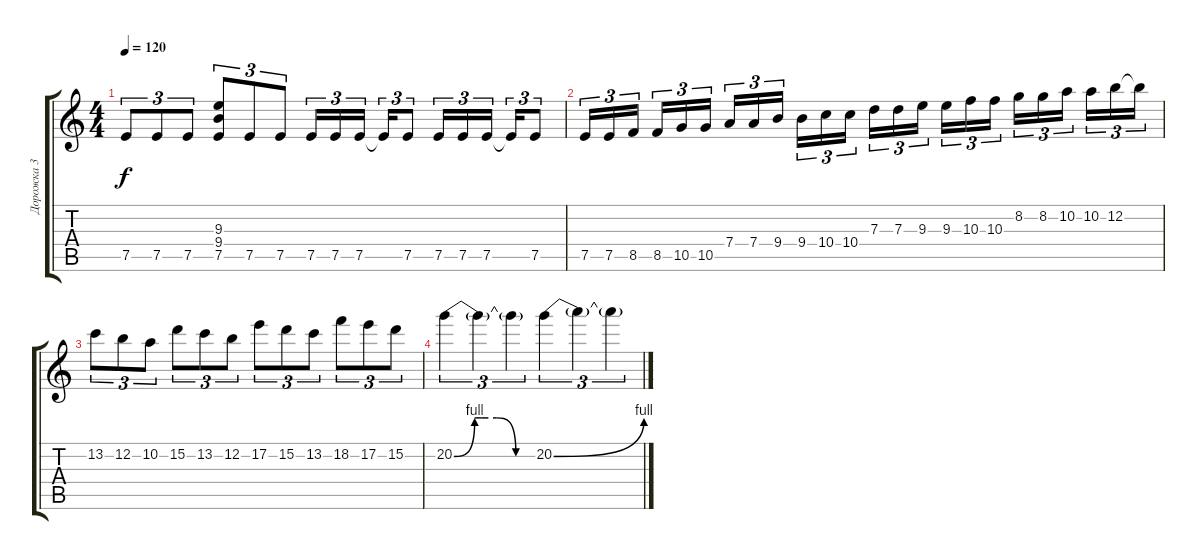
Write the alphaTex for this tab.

\track ("Дорожка 3" "Дорожка 3") {instrument overdrivenguitar}
\staff {score tabs}
\tuning (E4 B3 G3 D3 A2 E2) {hide}
\ts (4 4)
\tempo 120
\clef g2
\ks c
7.5.8{tu (3 2) dy f} 7.5.8{tu (3 2)} 7.5.8{tu (3 2)} (9.3 9.4 7.5).8{tu (3 2)} 7.5.8{tu (3 2)} 7.5.8{tu (3 2)} 7.5.16{tu (3 2)} 7.5.16{tu (3 2)} 7.5.16{tu (3 2)} 7.5{t}.16{tu (3 2)} 7.5.8{tu (3 2)} 7.5.16{tu (3 2)} 7.5.16{tu (3 2)} 7.5.16{tu (3 2)} 7.5{t}.16{tu (3 2)} 7.5.8{tu (3 2)} |
7.5.16{tu (3 2)} 7.5.16{tu (3 2)} 8.5.16{tu (3 2)} 8.5.16{tu (3 2)} 10.5.16{tu (3 2)} 10.5.16{tu (3 2)} 7.4.16{tu (3 2)} 7.4.16{tu (3 2)} 9.4.16{tu (3 2)} 9.4.16{tu (3 2)} 10.4.16{tu (3 2)} 10.4.16{tu (3 2)} 7.3.16{tu (3 2)} 7.3.16{tu (3 2)} 9.3.16{tu (3 2)} 9.3.16{tu (3 2)} 10.3.16{tu (3 2)} 10.3.16{tu (3 2)} 8.2.16{tu (3 2)} 8.2.16{tu (3 2)} 10.2.16{tu (3 2)} 10.2.16{tu (3 2)} 12.2.16{tu (3 2)} 12.2{t}.16{tu (3 2)} |
13.2.8{tu (3 2)} 12.2.8{tu (3 2)} 10.2.8{tu (3 2)} 15.2.8{tu (3 2)} 13.2.8{tu (3 2)} 12.2.8{tu (3 2)} 17.2.8{tu (3 2)} 15.2.8{tu (3 2)} 13.2.8{tu (3 2)} 18.2.8{tu (3 2)} 17.2.8{tu (3 2)} 15.2.8{tu (3 2)} |
20.2{be (custom 0 0 15 4 20 4 25 4 31 4 45 0 60 0)}.4{tu (3 2)} 20.2{t}.4{tu (3 2)} 20.2{t}.4{tu (3 2)} 20.2{be (bend 0 0 60 4)}.4{tu (3 2)} 20.2{t}.4{tu (3 2)} 20.2{t}.4{tu (3 2)}
